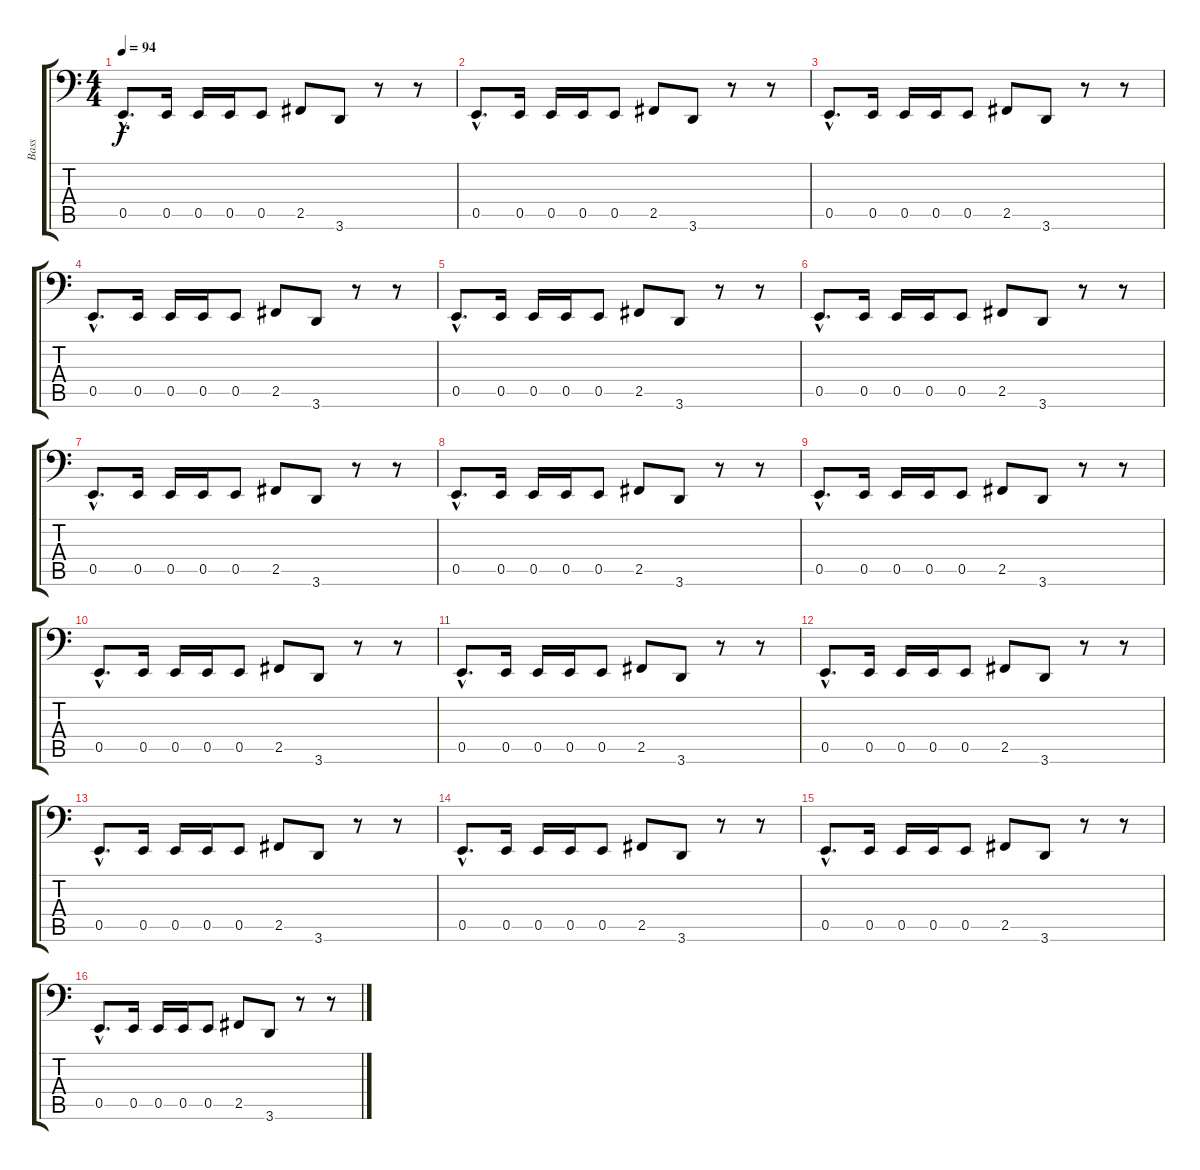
\track ("Bass" "Bass") {instrument fretlessbass}
\staff {score tabs}
\tuning (C3 G2 D2 A1 E1 B0) {hide}
\ts (4 4)
\tempo 94
\clef f4
\ks c
0.5{hac}.8{d dy f} 0.5.16 0.5.16 0.5.16 0.5.8 2.5.8 3.6.8 r.8 r.8 |
0.5{hac}.8{d} 0.5.16 0.5.16 0.5.16 0.5.8 2.5.8 3.6.8 r.8 r.8 |
0.5{hac}.8{d} 0.5.16 0.5.16 0.5.16 0.5.8 2.5.8 3.6.8 r.8 r.8 |
0.5{hac}.8{d} 0.5.16 0.5.16 0.5.16 0.5.8 2.5.8 3.6.8 r.8 r.8 |
0.5{hac}.8{d} 0.5.16 0.5.16 0.5.16 0.5.8 2.5.8 3.6.8 r.8 r.8 |
0.5{hac}.8{d} 0.5.16 0.5.16 0.5.16 0.5.8 2.5.8 3.6.8 r.8 r.8 |
0.5{hac}.8{d} 0.5.16 0.5.16 0.5.16 0.5.8 2.5.8 3.6.8 r.8 r.8 |
0.5{hac}.8{d volume 6} 0.5.16 0.5.16 0.5.16 0.5.8 2.5.8 3.6.8 r.8 r.8 |
0.5{hac}.8{d} 0.5.16 0.5.16 0.5.16 0.5.8 2.5.8 3.6.8 r.8 r.8 |
0.5{hac}.8{d} 0.5.16 0.5.16 0.5.16 0.5.8 2.5.8 3.6.8 r.8 r.8 |
0.5{hac}.8{d volume 5} 0.5.16 0.5.16 0.5.16 0.5.8 2.5.8 3.6.8 r.8 r.8 |
0.5{hac}.8{d} 0.5.16 0.5.16 0.5.16 0.5.8 2.5.8 3.6.8 r.8 r.8 |
0.5{hac}.8{d} 0.5.16 0.5.16 0.5.16 0.5.8 2.5.8 3.6.8 r.8 r.8 |
0.5{hac}.8{d volume 3} 0.5.16 0.5.16 0.5.16 0.5.8 2.5.8 3.6.8 r.8 r.8 |
0.5{hac}.8{d volume 2} 0.5.16 0.5.16 0.5.16 0.5.8 2.5.8 3.6.8 r.8 r.8 |
0.5{hac}.8{d} 0.5.16 0.5.16 0.5.16{volume 1} 0.5.8 2.5.8 3.6.8 r.8 r.8
